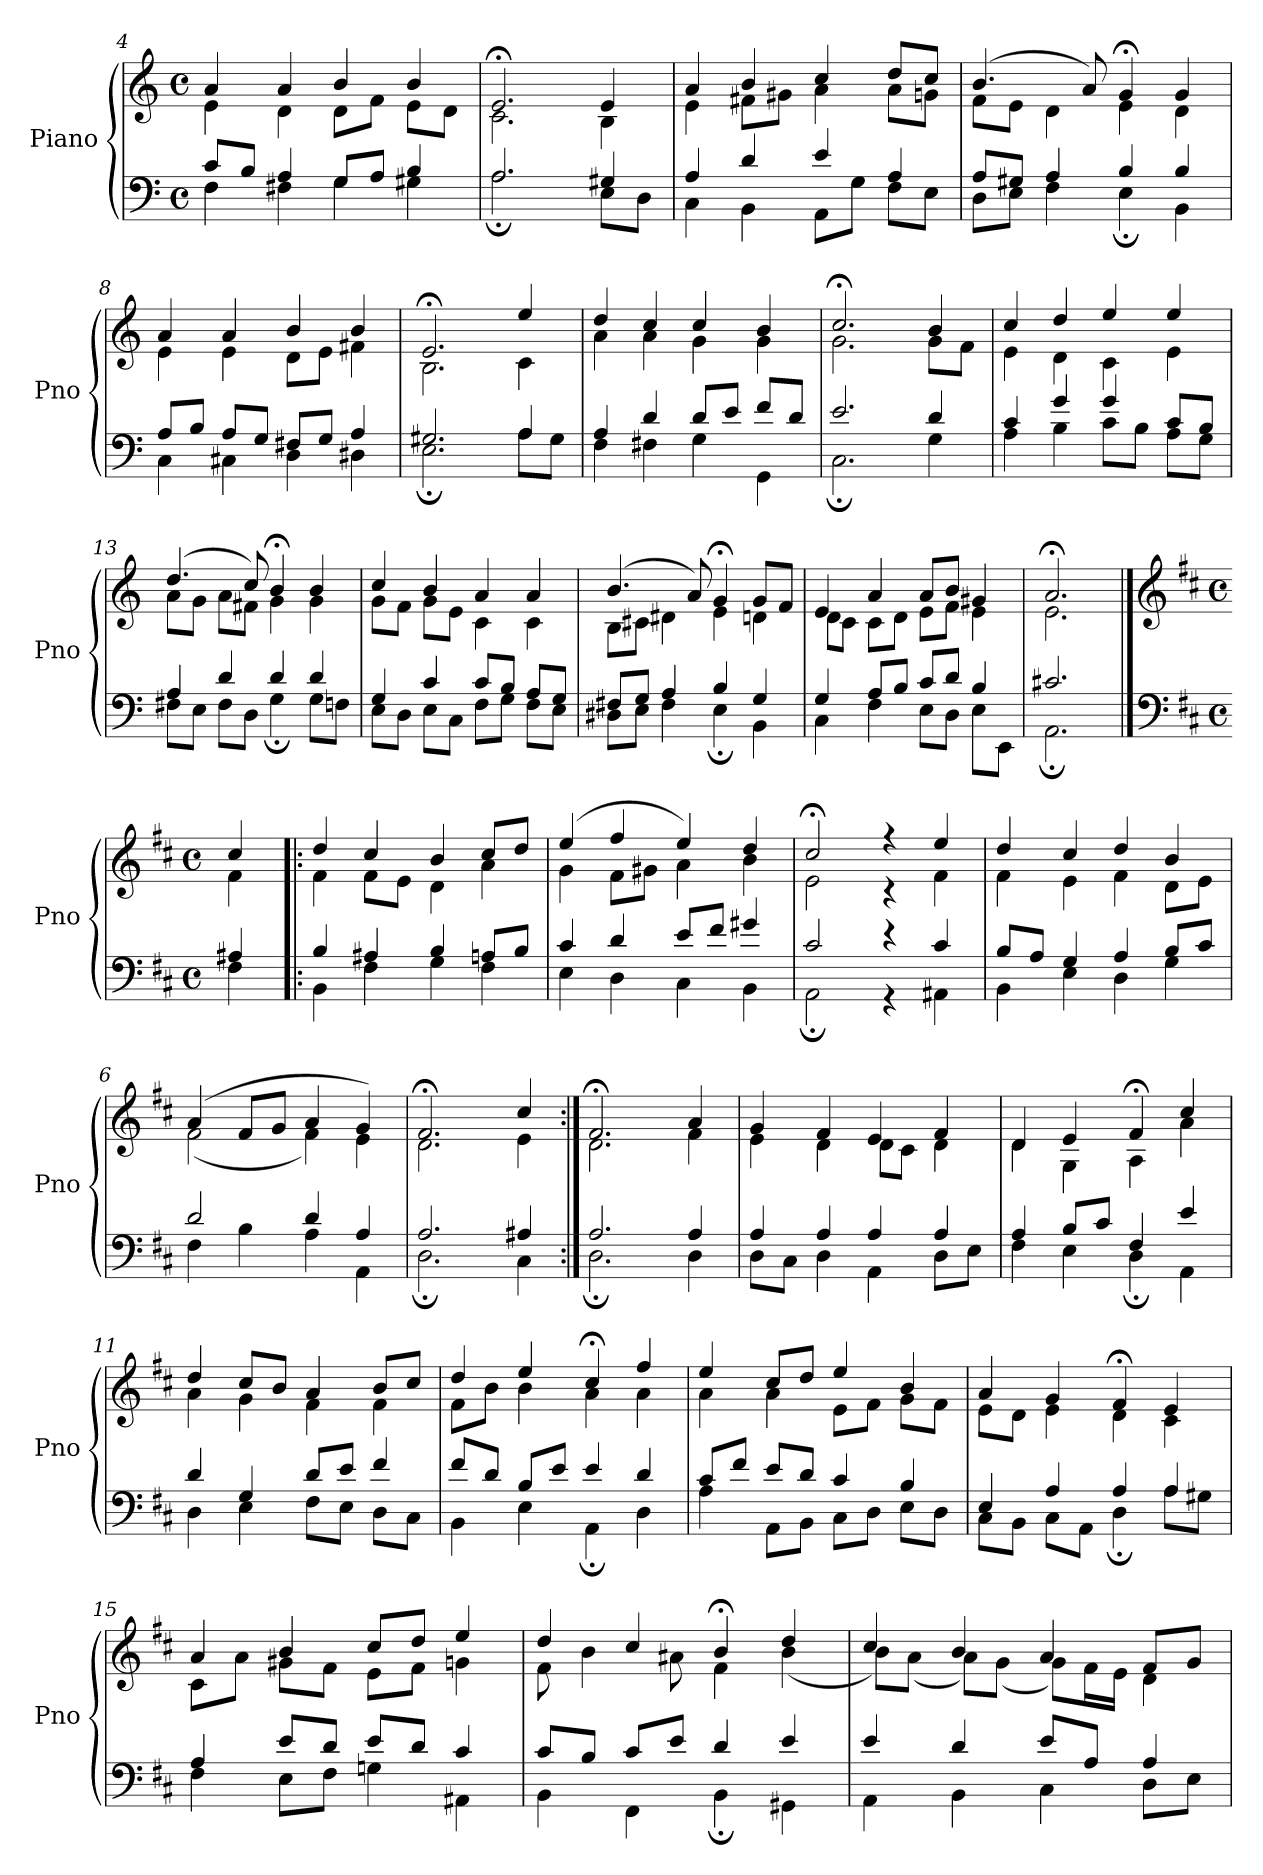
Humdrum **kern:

**kern	**kern
*part1	*part1
*staff2	*staff1
*I"Piano	*
*I'Pno	*
*clefF4	*clefG2
*k[]	*k[]
*M4/4	*M4/4
*met(c)	*met(c)
=4	=4
*^	*^
8c/L	4F\	4a/	4e\
8B/J	.	.	.
4A/	4F#X\	4a/	4d\
8G/L	4G\	4b/	8d\L
8A/J	.	.	8f\J
4B/	4G#X\	4b/	8e\L
.	.	.	8d\J
=5	=5	=5	=5
2.A/	2.A;\	2.e;</	2.c\
4G#X/	8E\L	4e/	4B\
.	8D\J	.	.
=6	=6	=6	=6
4A/	4C\	4a/	4e\
4d/	4BB\	4b/	8f#X\L
.	.	.	8g#X\J
4e/	8AA\L	4cc/	4a\
.	8G\J	.	.
4A/	8F\L	8dd/L	8a\L
.	8E\J	8cc/J	8gn\J
=7	=7	=7	=7
8A/L	8D\L	(>4.b/	8f\L
8G#X/J	8E\J	.	8e\J
4A/	4F\	.	4d\
.	.	8a/)	.
4B/	4E;\	4g;</	4e\
4B/	4BB\	4g/	4d\
=8	=8	=8	=8
8A/L	4C\	4a/	4e\
8B/J	.	.	.
8A/L	4C#X\	4a/	4e\
8G/J	.	.	.
8F#X/L	4D\	4b/	8d\L
8G/J	.	.	8e\J
4A/	4D#X\	4b/	4f#X\
=9	=9	=9	=9
2.G#X/	2.E;\	2.e;</	2.B\
4A/	8A\L	4ee/	4c\
.	8G#\J	.	.
=10	=10	=10	=10
4A/	4F\	4dd/	4a\
4d/	4F#X\	4cc/	4a\
8d/L	4G\	4cc/	4g\
8e/J	.	.	.
8f/L	4GG\	4b/	4g\
8d/J	.	.	.
=11	=11	=11	=11
2.e/	2.C;\	2.cc;</	2.g\
4d/	4G\	4b/	8g\L
.	.	.	8f\J
=12	=12	=12	=12
4c/	4A\	4cc/	4e\
4g/	4B\	4dd/	4d\
4g/	8c\L	4ee/	4c\
.	8B\J	.	.
8c/L	8A\L	4ee/	4e\
8B/J	8G\J	.	.
=13	=13	=13	=13
4A/	8F#X\L	(>4.dd/	8a\L
.	8E\J	.	8g\J
4d/	8F#\L	.	8a\L
.	8D\J	8cc/)	8f#X\J
4d/	4G;\	4b;</	4g\
4d/	8G\L	4b/	4g\
.	8Fn\J	.	.
=14	=14	=14	=14
4G/	8E\L	4cc/	8g\L
.	8D\J	.	8f\J
4c/	8E\L	4b/	8g\L
.	8C\J	.	8e\J
8c/L	8F\L	4a/	4c\
8B/J	8G\J	.	.
8A/L	8F\L	4a/	4c\
8G/J	8E\J	.	.
=15	=15	=15	=15
8F#X/L	8D#X\L	(>4.b/	8B\L
8G/J	8E\J	.	8c#X\J
4A/	4F#\	.	4d#X\
.	.	8a/)	.
4B/	4E;\	4g;</	4e\
4G/	4BB\	8g/L	4dn\
.	.	8f/J	.
=16	=16	=16	=16
4G/	4C\	4e/	8d\L
.	.	.	8c\J
8A/L	4F\	4a/	8c\L
8B/J	.	.	8d\J
8c/L	8E\L	8a/L	8e\L
8d/J	8D\J	8b/J	8f\J
4B/	8E\L	4g#X/	4e\
.	8EE\J	.	.
=17	=17	=17	=17
2.c#X/	2.AA;\	2.a;</	2.e\
==1	==1	==1	==1
*clefF4	*	*clefG2	*
*k[f#c#]	*	*k[f#c#]	*
*M4/4	*	*M4/4	*
*met(c)	*	*met(c)	*
4A#X/	4F#\	4cc#/	4f#\
=2!|:	=2!|:	=2!|:	=2!|:
4B/	4BB\	4dd/	4f#\
4A#X/	4F#\	4cc#/	8f#\L
.	.	.	8e\J
4B/	4G\	4b/	4d\
8An/L	4F#\	8cc#/L	4a\
8B/J	.	8dd/J	.
=3	=3	=3	=3
4c#/	4E\	(>4ee/	4g\
4d/	4D\	4ff#/	8f#\L
.	.	.	8g#X\J
8e/L	4C#\	4ee/)	4a\
8f#/J	.	.	.
4g#X/	4BB\	4dd/	4b\
=4	=4	=4	=4
2c#/	2AA;\	2cc#;</	2e\
4r	4r	4r	4r
4c#/	4AA#X\	4ee/	4f#\
=5	=5	=5	=5
8B/L	4BB\	4dd/	4f#\
8A/J	.	.	.
4G/	4E\	4cc#/	4e\
4A/	4D\	4dd/	4f#\
8B/L	4G\	4b/	8d\L
8c#/J	.	.	8e\J
=6	=6	=6	=6
2d/	4F#\	(>4a/	(<2f#\
.	4B\	8f#/L	.
.	.	8g/J	.
4d/	4A\	4a/	4f#\)
4A/	4AA\	4g/)	4e\
=7	=7	=7	=7
2.A/	2.D;\	2.f#;</	2.d\
4A#X/	4C#\	4cc#/	4e\
=8:|!	=8:|!	=8:|!	=8:|!
2.A/	2.D;\	2.f#;</	2.d\
4A/	4D\	4a/	4f#\
=9	=9	=9	=9
4A/	8D\L	4g/	4e\
.	8C#\J	.	.
4A/	4D\	4f#/	4d\
4A/	4AA\	4e/	8d\L
.	.	.	8c#\J
4A/	8D\L	4f#/	4d\
.	8E\J	.	.
=10	=10	=10	=10
4A/	4F#\	4d/	4d\
8B/L	4E\	4e/	4G\
8c#/J	.	.	.
4F#/	4D;\	4f#;</	4A\
4e/	4AA\	4cc#/	4a\
=11	=11	=11	=11
4d/	4D\	4dd/	4a\
4G/	4E\	8cc#/L	4g\
.	.	8b/J	.
8d/L	8F#\L	4a/	4f#\
8e/J	8E\J	.	.
4f#/	8D\L	8b/L	4f#\
.	8C#\J	8cc#/J	.
=12	=12	=12	=12
8f#/L	4BB\	4dd/	8f#\L
8d/J	.	.	8b\J
8B/L	4E\	4ee/	4b\
8e/J	.	.	.
4e/	4AA;\	4cc#;</	4a\
4d/	4D\	4ff#/	4a\
=13	=13	=13	=13
8c#/L	4A\	4ee/	4a\
8f#/J	.	.	.
8e/L	8AA\L	8cc#/L	4a\
8d/J	8BB\J	8dd/J	.
4c#/	8C#\L	4ee/	8e\L
.	8D\J	.	8f#\J
4B/	8E\L	4b/	8g\L
.	8D\J	.	8f#\J
=14	=14	=14	=14
4E/	8C#\L	4a/	8e\L
.	8BB\J	.	8d\J
4A/	8C#\L	4g/	4e\
.	8AA\J	.	.
4A/	4D;\	4f#;</	4d\
4A/	8A\L	4e/	4c#\
.	8G#X\J	.	.
=15	=15	=15	=15
4A/	4F#\	4a/	8c#\L
.	.	.	8a\J
8e/L	8E\L	4b/	8g#X\L
8d/J	8F#\J	.	8f#\J
8e/L	4Gn\	8cc#/L	8e\L
8d/J	.	8dd/J	8f#\J
4c#/	4AA#X\	4ee/	4gn\
=16	=16	=16	=16
8c#/L	4BB\	4dd/	8f#\
8B/J	.	.	4b\
8c#/L	4FF#\	4cc#/	.
8e/J	.	.	8a#X\
4d/	4BB;\	4b;</	4f#\
4e/	4GG#X\	4dd/	(<4b\
=17	=17	=17	=17
4e/	4AA\	4cc#/	8b\L)
.	.	.	(<8a\J
4d/	4BB\	4b/	8a\L)
.	.	.	(<8g\J
8e/L	4C#\	4a/	8g\L)
8A/J	.	.	16f#\L
.	.	.	16e\JJ
4A/	8D\L	8f#/L	4d\
.	8E\J	8g/J	.
*v	*v	*	*
*	*v	*v
=	=
*-	*-
